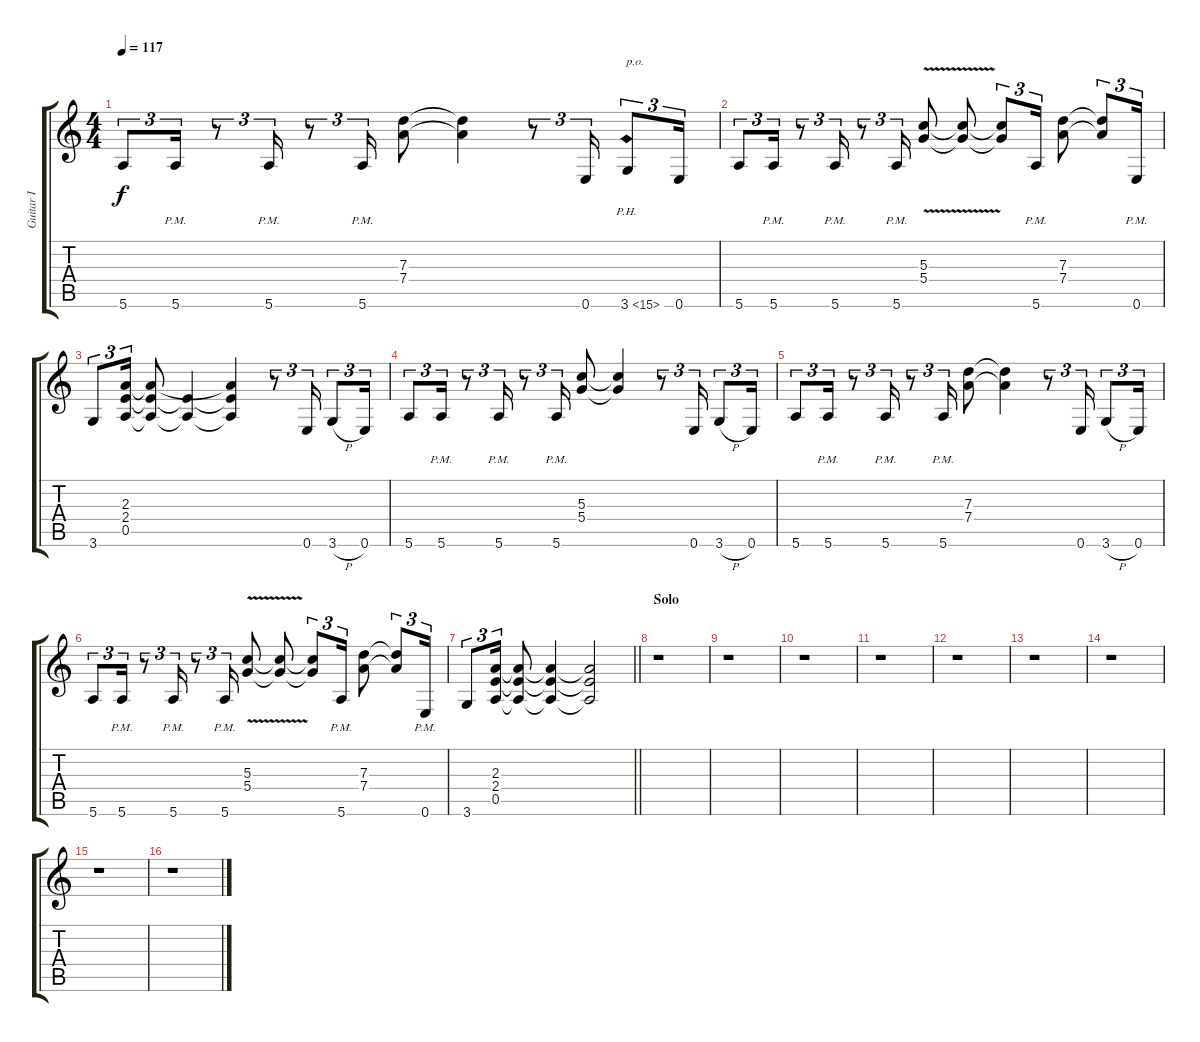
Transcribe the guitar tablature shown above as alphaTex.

\track ("Guitar I" "Guitar I") {instrument distortionguitar}
\staff {score tabs}
\tuning (E4 B3 G3 D3 A2 E2) {hide}
\ts (4 4)
\tempo 117
\clef g2
\ks aminor
5.6.8{tu (3 2) dy f} 5.6{pm}.16{tu (3 2)} r.8{tu (3 2)} 5.6{pm}.16{tu (3 2)} r.8{tu (3 2)} 5.6{pm}.16{tu (3 2)} (7.3 7.4).8 (7.3{t} 7.4{t}).4 r.8{tu (3 2)} 0.6.16{tu (3 2)} 3.6{ph 12}.8{tu (3 2) txt "p.o."} 0.6.16{tu (3 2)} |
5.6.8{tu (3 2)} 5.6{pm}.16{tu (3 2)} r.8{tu (3 2)} 5.6{pm}.16{tu (3 2)} r.8{tu (3 2)} 5.6{pm}.16{tu (3 2)} (5.3{v} 5.4{v}).8 (5.3{t} 5.4{t}).8 (5.3{t} 5.4{t}).8{tu (3 2)} 5.6{pm}.16{tu (3 2)} (7.3 7.4).8 (7.3{t} 7.4{t}).8{tu (3 2)} 0.6{pm}.16{tu (3 2)} |
3.6.8{tu (3 2)} (2.3 2.4 0.5).16{tu (3 2)} (2.3{t} 2.4{t} 0.5{t}).8 (2.4{t} 0.5{t}).4 (2.3{t} 2.4{t} 0.5{t}).4 r.8{tu (3 2)} 0.6.16{tu (3 2)} 3.6{h}.8{tu (3 2)} 0.6.16{tu (3 2)} |
5.6.8{tu (3 2)} 5.6{pm}.16{tu (3 2)} r.8{tu (3 2)} 5.6{pm}.16{tu (3 2)} r.8{tu (3 2)} 5.6{pm}.16{tu (3 2)} (5.3 5.4).8 (5.3{t} 5.4{t}).4 r.8{tu (3 2)} 0.6.16{tu (3 2)} 3.6{h}.8{tu (3 2)} 0.6.16{tu (3 2)} |
5.6.8{tu (3 2)} 5.6{pm}.16{tu (3 2)} r.8{tu (3 2)} 5.6{pm}.16{tu (3 2)} r.8{tu (3 2)} 5.6{pm}.16{tu (3 2)} (7.3 7.4).8 (7.3{t} 7.4{t}).4 r.8{tu (3 2)} 0.6.16{tu (3 2)} 3.6{h}.8{tu (3 2)} 0.6.16{tu (3 2)} |
5.6.8{tu (3 2)} 5.6{pm}.16{tu (3 2)} r.8{tu (3 2)} 5.6{pm}.16{tu (3 2)} r.8{tu (3 2)} 5.6{pm}.16{tu (3 2)} (5.3{v} 5.4{v}).8 (5.3{t} 5.4{t}).8 (5.3{t} 5.4{t}).8{tu (3 2)} 5.6{pm}.16{tu (3 2)} (7.3 7.4).8 (7.3{t} 7.4{t}).8{tu (3 2)} 0.6{pm}.16{tu (3 2)} |
\barLineRight lightlight
3.6.8{tu (3 2)} (2.3 2.4 0.5).16{tu (3 2)} (2.3{t} 2.4{t} 0.5{t}).8 (2.3{t} 2.4{t} 0.5{t}).4 (2.3{t} 2.4{t} 0.5{t}).2 |
\section ("" "Solo")
r.1 |
r.1 |
r.1 |
r.1 |
r.1 |
r.1 |
r.1 |
r.1 |
r.1
